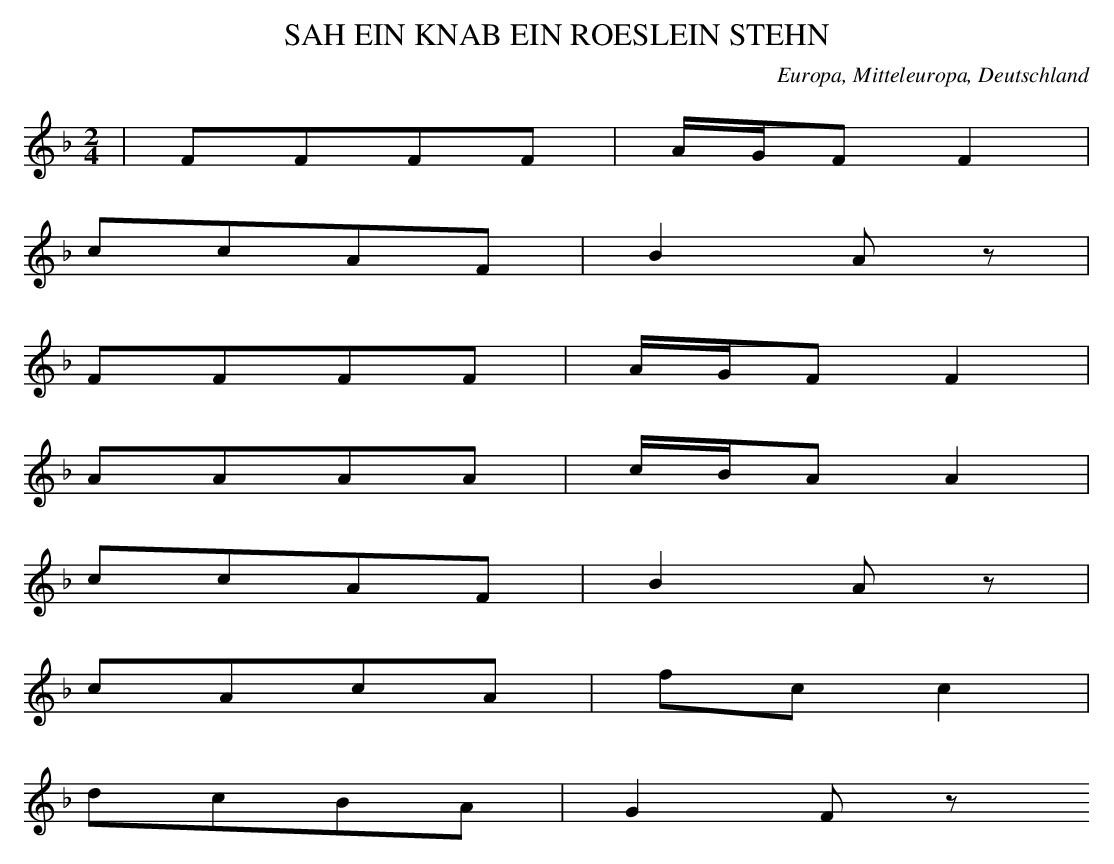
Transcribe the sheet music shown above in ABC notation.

X:1
T: SAH EIN KNAB EIN ROESLEIN STEHN
O: Europa, Mitteleuropa, Deutschland
M: 2/4
L: 1/16
K: F
 | F2F2F2F2 | AGF2F4 |
c2c2A2F2 | B4A2z2 |
F2F2F2F2 | AGF2F4 |
A2A2A2A2 | cBA2A4 |
c2c2A2F2 | B4A2z2 |
c2A2c2A2 | f2c2c4 |
d2c2B2A2 | G4F2z2
